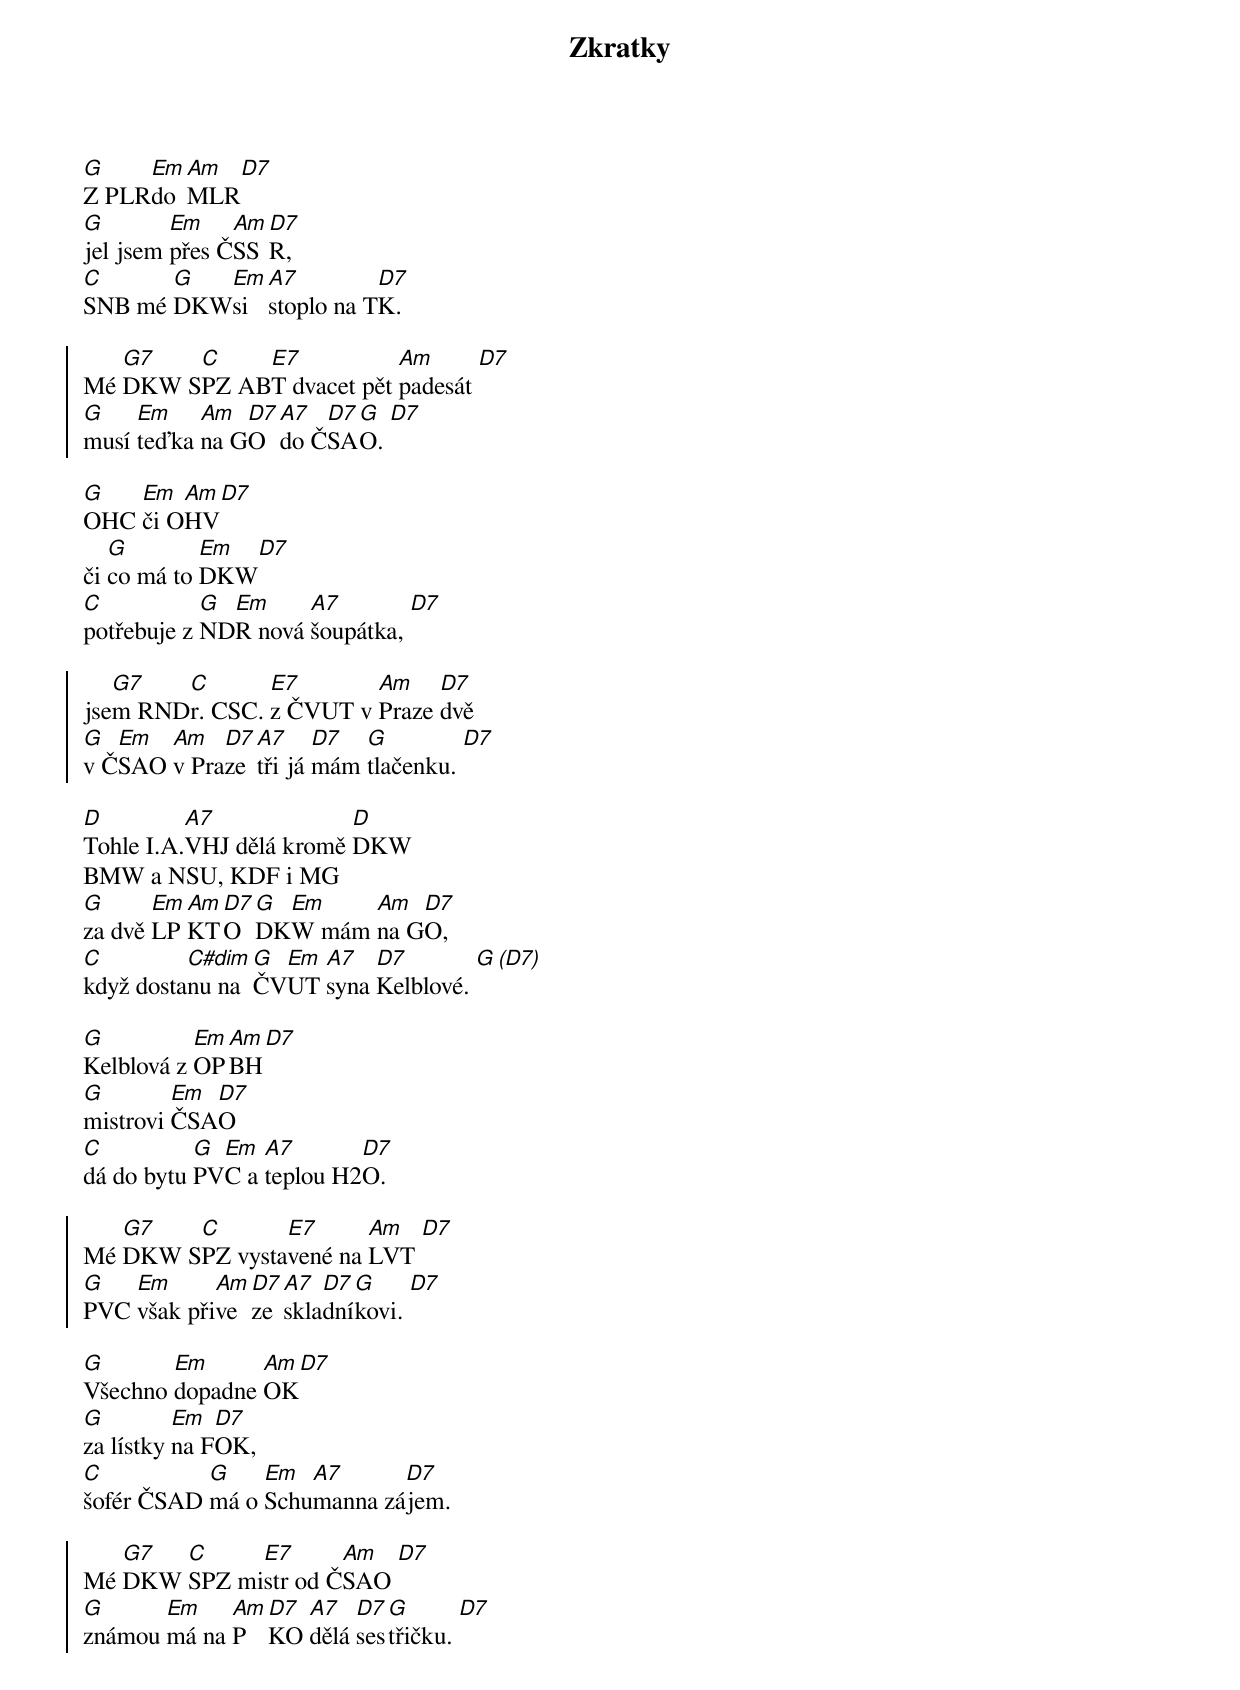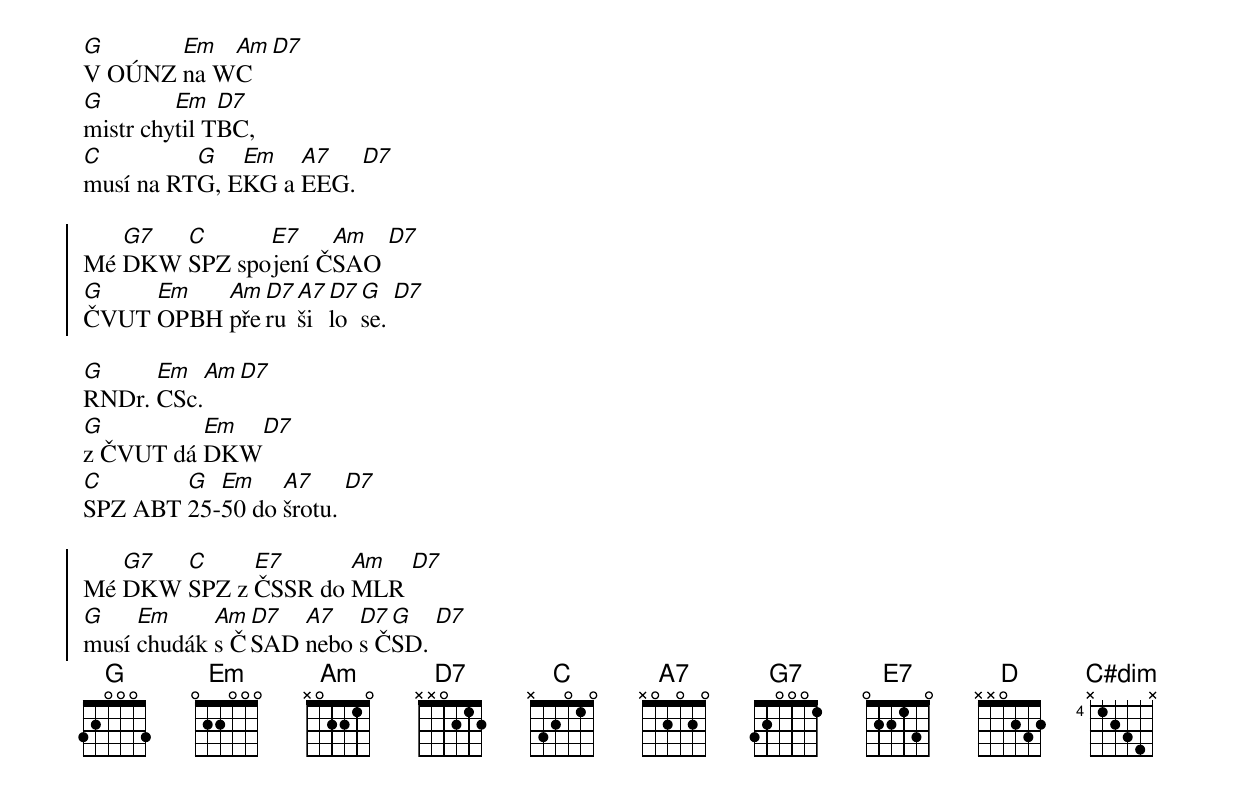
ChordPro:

{title: Zkratky}
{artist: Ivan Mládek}
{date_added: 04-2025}
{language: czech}
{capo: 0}
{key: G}
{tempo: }
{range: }
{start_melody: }
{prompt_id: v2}


{start_of_verse}
[G]Z PLR[Em]do [Am]MLR[D7]
[G]jel jsem [Em]přes Č[Am]SS[D7]R,
[C]SNB mé [G]DKW[Em]si [A7]stoplo na T[D7]K.
{end_of_verse}

{start_of_chorus}
Mé [G7]DKW S[C]PZ AB[E7]T dvacet pět [Am]padesát [D7]
[G]musí [Em]teďka [Am]na G[D7]O [A7]do Č[D7]SA[G]O. [D7]
{end_of_chorus}

{start_of_verse}
[G]OHC [Em]či O[Am]HV[D7]
či [G]co má to [Em]DKW[D7]
[C]potřebuje z [G]ND[Em]R nová [A7]šoupátka, [D7]
{end_of_verse}

{start_of_chorus}
jse[G7]m RND[C]r. CSC. [E7]z ČVUT v [Am]Praze [D7]dvě
[G]v Č[Em]SAO [Am]v Pra[D7]ze [A7]tři já [D7]mám [G]tlačenku. [D7]
{end_of_chorus}

{start_of_bridge}
[D]Tohle I.A.[A7]VHJ dělá kromě [D]DKW
BMW a NSU, KDF i MG
[G]za dvě [Em]LP [Am]KT[D7]O [G]DK[Em]W mám [Am]na G[D7]O,
[C]když dosta[C#dim]nu na [G]ČV[Em]UT [A7]syna [D7]Kelblové. [G][(D7)]
{end_of_bridge}

{start_of_verse}
[G]Kelblová z [Em]OP[Am]BH[D7]
[G]mistrovi [Em]ČSA[D7]O
[C]dá do bytu [G]PV[Em]C a [A7]teplou H2[D7]O.
{end_of_verse}

{start_of_chorus}
Mé [G7]DKW S[C]PZ vysta[E7]vené na [Am]LVT [D7]
[G]PVC [Em]však při[Am]ve[D7]ze [A7]skla[D7]dní[G]kovi. [D7]
{end_of_chorus}

{start_of_verse}
[G]Všechno [Em]dopadne [Am]OK[D7]
[G]za lístky [Em]na F[D7]OK,
[C]šofér ČSAD [G]má o [Em]Schu[A7]manna zá[D7]jem.
{end_of_verse}

{start_of_chorus}
Mé [G7]DKW [C]SPZ mi[E7]str od Č[Am]SAO [D7]
[G]známou [Em]má na [Am]P[D7]KO [A7]dělá [D7]ses[G]třičku. [D7]
{end_of_chorus}

{start_of_verse}
[G]V OÚNZ [Em]na W[Am]C[D7]
[G]mistr chy[Em]til T[D7]BC,
[C]musí na RT[G]G, E[Em]KG a [A7]EEG. [D7]
{end_of_verse}

{start_of_chorus}
Mé [G7]DKW [C]SPZ spo[E7]jení Č[Am]SAO [D7]
[G]ČVUT [Em]OPBH [Am]pře[D7]ru[A7]ši[D7]lo [G]se. [D7]
{end_of_chorus}

{start_of_verse}
[G]RNDr. [Em]CSc.[Am][D7]
[G]z ČVUT dá [Em]DKW[D7]
[C]SPZ ABT [G]25-[Em]50 do [A7]šrotu. [D7]
{end_of_verse}

{start_of_chorus}
Mé [G7]DKW [C]SPZ z [E7]ČSSR do [Am]MLR [D7]
[G]musí [Em]chudák [Am]s Č[D7]SAD [A7]nebo [D7]s Č[G]SD. [D7]
{end_of_chorus}
